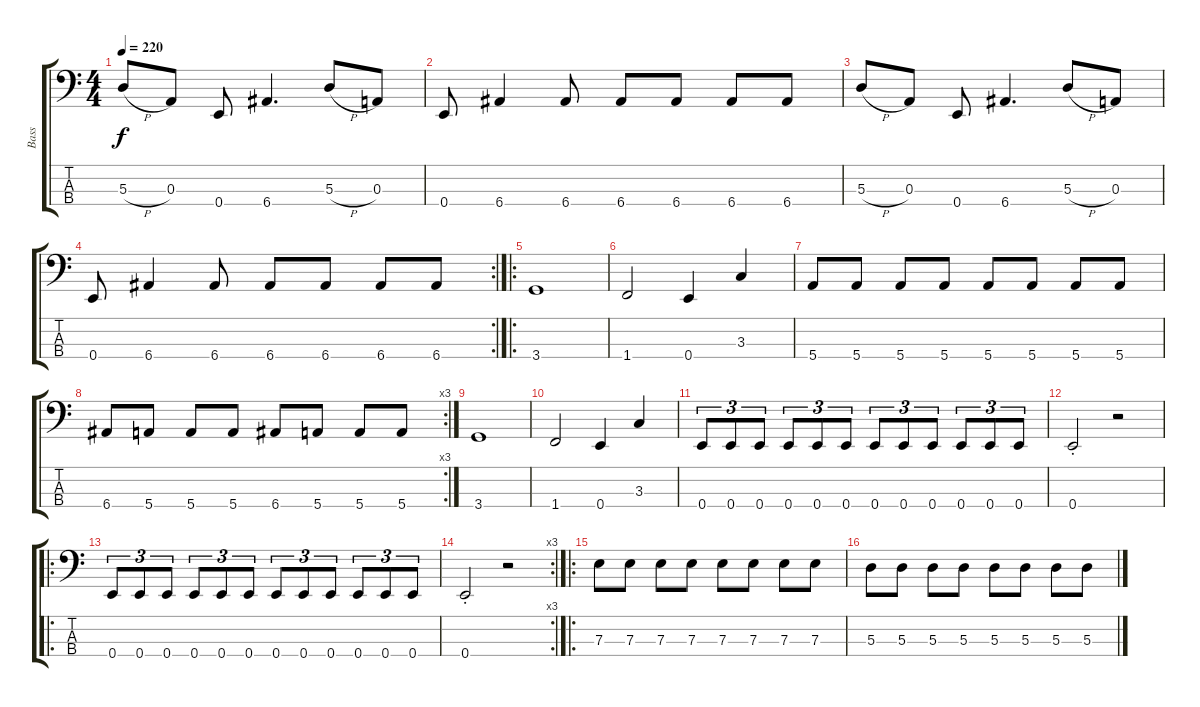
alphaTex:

\track ("Bass" "Bass") {instrument electricbasspick}
\staff {score tabs}
\tuning (G2 D2 A1 E1) {hide}
\ts (4 4)
\tempo 220
\clef f4
\ks c
5.3{h}.8{dy f} 0.3.8 0.4.8 6.4.4{d} 5.3{h}.8 0.3.8 |
0.4.8 6.4.4 6.4.8 6.4.8 6.4.8 6.4.8 6.4.8 |
5.3{h}.8 0.3.8 0.4.8 6.4.4{d} 5.3{h}.8 0.3.8 |
\rc 2
0.4.8 6.4.4 6.4.8 6.4.8 6.4.8 6.4.8 6.4.8 |
\ro
3.4.1 |
1.4.2 0.4.4 3.3.4 |
5.4.8 5.4.8 5.4.8 5.4.8 5.4.8 5.4.8 5.4.8 5.4.8 |
\rc 3
6.4.8 5.4.8 5.4.8 5.4.8 6.4.8 5.4.8 5.4.8 5.4.8 |
3.4.1 |
1.4.2 0.4.4 3.3.4 |
0.4.8{tu (3 2)} 0.4.8{tu (3 2)} 0.4.8{tu (3 2)} 0.4.8{tu (3 2)} 0.4.8{tu (3 2)} 0.4.8{tu (3 2)} 0.4.8{tu (3 2)} 0.4.8{tu (3 2)} 0.4.8{tu (3 2)} 0.4.8{tu (3 2)} 0.4.8{tu (3 2)} 0.4.8{tu (3 2)} |
0.4{st}.2 r.2 |
\ro
0.4.8{tu (3 2)} 0.4.8{tu (3 2)} 0.4.8{tu (3 2)} 0.4.8{tu (3 2)} 0.4.8{tu (3 2)} 0.4.8{tu (3 2)} 0.4.8{tu (3 2)} 0.4.8{tu (3 2)} 0.4.8{tu (3 2)} 0.4.8{tu (3 2)} 0.4.8{tu (3 2)} 0.4.8{tu (3 2)} |
\rc 3
0.4{st}.2 r.2 |
\ro
7.3.8 7.3.8 7.3.8 7.3.8 7.3.8 7.3.8 7.3.8 7.3.8 |
5.3.8 5.3.8 5.3.8 5.3.8 5.3.8 5.3.8 5.3.8 5.3.8
